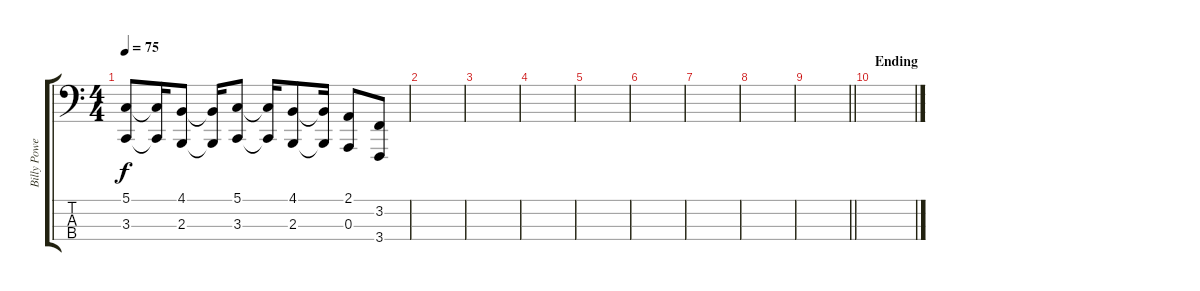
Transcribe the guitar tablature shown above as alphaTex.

\track ("Billy Powell - Piano (LH)" "Billy Powe") {instrument acousticgrandpiano}
\staff {score tabs}
\tuning (G2 D2 A1 D1) {hide}
\ts (4 4)
\tempo 75
\clef f4
\ks c
(5.1 3.3).8{dy f} (5.1{t} 3.3{t}).16 (4.1 2.3).8 (4.1{t} 2.3{t}).16 (5.1 3.3).8 (5.1{t} 3.3{t}).16 (4.1 2.3).8 (4.1{t} 2.3{t}).16 (2.1 0.3).8 (3.2 3.4).8 |
|
|
|
|
|
|
|
\barLineRight lightlight
|
\section ("" "Ending")
